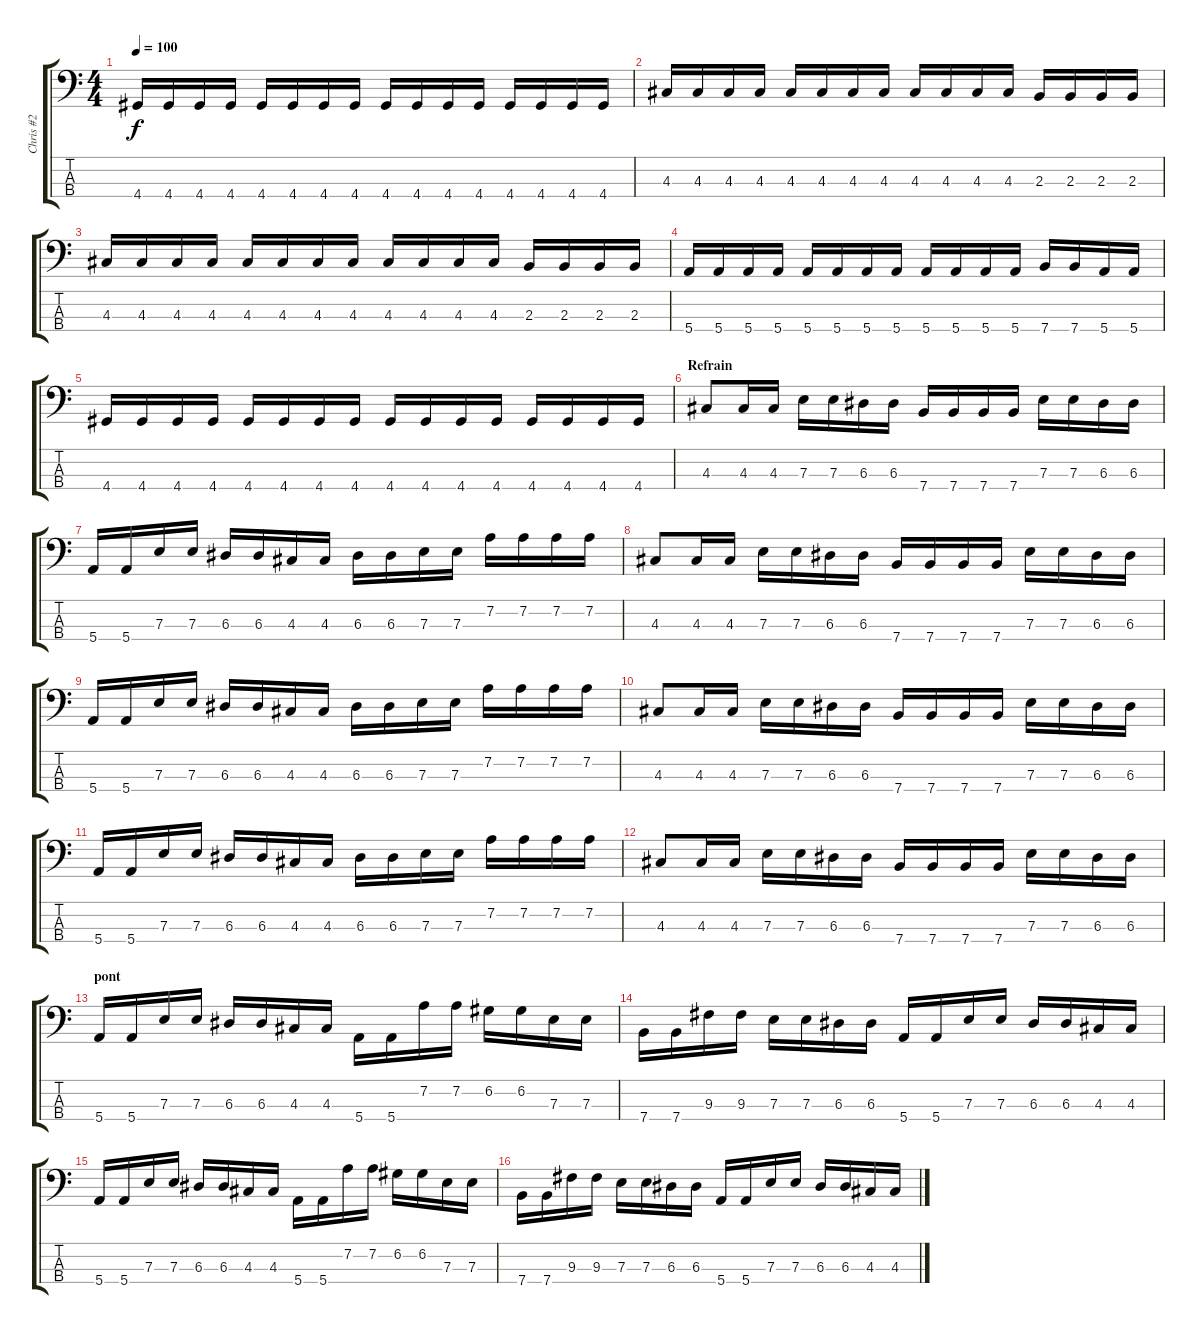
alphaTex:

\track ("Chris #2" "Chris #2") {instrument electricbasspick}
\staff {score tabs}
\tuning (G2 D2 A1 E1) {hide}
\ts (4 4)
\tempo 100
\clef f4
\ks c
4.4.16{dy f} 4.4.16 4.4.16 4.4.16 4.4.16 4.4.16 4.4.16 4.4.16 4.4.16 4.4.16 4.4.16 4.4.16 4.4.16 4.4.16 4.4.16 4.4.16 |
4.3.16 4.3.16 4.3.16 4.3.16 4.3.16 4.3.16 4.3.16 4.3.16 4.3.16 4.3.16 4.3.16 4.3.16 2.3.16 2.3.16 2.3.16 2.3.16 |
4.3.16 4.3.16 4.3.16 4.3.16 4.3.16 4.3.16 4.3.16 4.3.16 4.3.16 4.3.16 4.3.16 4.3.16 2.3.16 2.3.16 2.3.16 2.3.16 |
5.4.16 5.4.16 5.4.16 5.4.16 5.4.16 5.4.16 5.4.16 5.4.16 5.4.16 5.4.16 5.4.16 5.4.16 7.4.16 7.4.16 5.4.16 5.4.16 |
4.4.16 4.4.16 4.4.16 4.4.16 4.4.16 4.4.16 4.4.16 4.4.16 4.4.16 4.4.16 4.4.16 4.4.16 4.4.16 4.4.16 4.4.16 4.4.16 |
\section ("" "Refrain")
4.3.8 4.3.16 4.3.16 7.3.16 7.3.16 6.3.16 6.3.16 7.4.16 7.4.16 7.4.16 7.4.16 7.3.16 7.3.16 6.3.16 6.3.16 |
5.4.16 5.4.16 7.3.16 7.3.16 6.3.16 6.3.16 4.3.16 4.3.16 6.3.16 6.3.16 7.3.16 7.3.16 7.2.16 7.2.16 7.2.16 7.2.16 |
4.3.8 4.3.16 4.3.16 7.3.16 7.3.16 6.3.16 6.3.16 7.4.16 7.4.16 7.4.16 7.4.16 7.3.16 7.3.16 6.3.16 6.3.16 |
5.4.16 5.4.16 7.3.16 7.3.16 6.3.16 6.3.16 4.3.16 4.3.16 6.3.16 6.3.16 7.3.16 7.3.16 7.2.16 7.2.16 7.2.16 7.2.16 |
4.3.8 4.3.16 4.3.16 7.3.16 7.3.16 6.3.16 6.3.16 7.4.16 7.4.16 7.4.16 7.4.16 7.3.16 7.3.16 6.3.16 6.3.16 |
5.4.16 5.4.16 7.3.16 7.3.16 6.3.16 6.3.16 4.3.16 4.3.16 6.3.16 6.3.16 7.3.16 7.3.16 7.2.16 7.2.16 7.2.16 7.2.16 |
4.3.8 4.3.16 4.3.16 7.3.16 7.3.16 6.3.16 6.3.16 7.4.16 7.4.16 7.4.16 7.4.16 7.3.16 7.3.16 6.3.16 6.3.16 |
\section ("" "pont")
5.4.16 5.4.16 7.3.16 7.3.16 6.3.16 6.3.16 4.3.16 4.3.16 5.4.16 5.4.16 7.2.16 7.2.16 6.2.16 6.2.16 7.3.16 7.3.16 |
7.4.16 7.4.16 9.3.16 9.3.16 7.3.16 7.3.16 6.3.16 6.3.16 5.4.16 5.4.16 7.3.16 7.3.16 6.3.16 6.3.16 4.3.16 4.3.16 |
5.4.16 5.4.16 7.3.16 7.3.16 6.3.16 6.3.16 4.3.16 4.3.16 5.4.16 5.4.16 7.2.16 7.2.16 6.2.16 6.2.16 7.3.16 7.3.16 |
7.4.16 7.4.16 9.3.16 9.3.16 7.3.16 7.3.16 6.3.16 6.3.16 5.4.16 5.4.16 7.3.16 7.3.16 6.3.16 6.3.16 4.3.16 4.3.16
